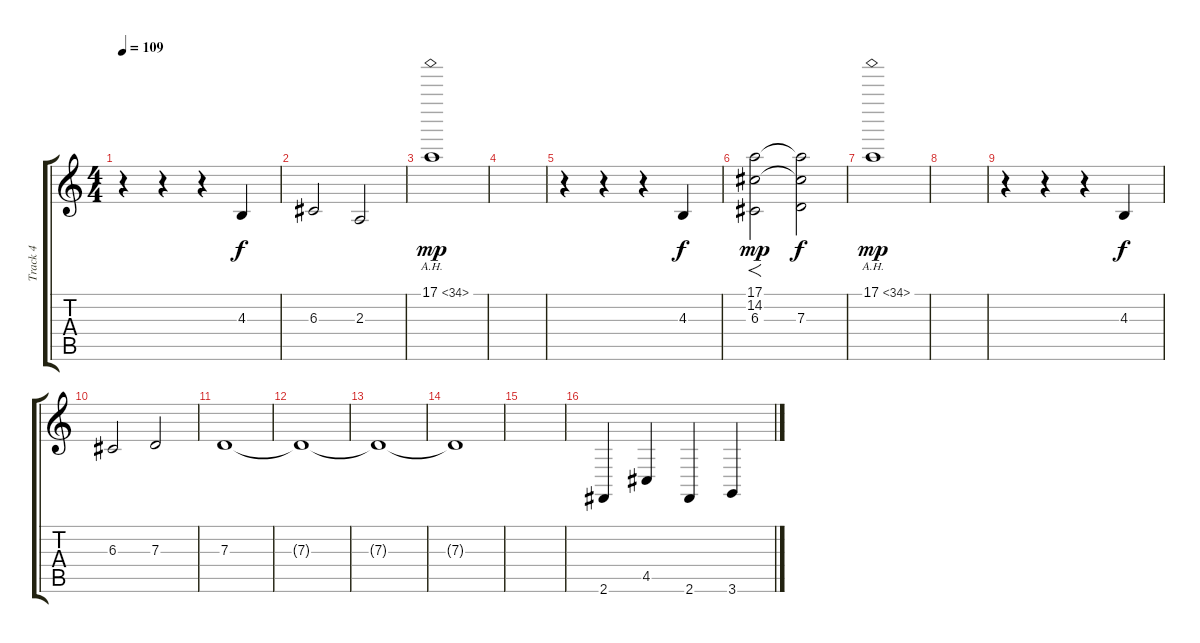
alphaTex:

\track ("Track 4" "Track 4") {instrument stringensemble2}
\staff {score tabs}
\tuning (E4 B3 G3 D3 A2 E2) {hide}
\ts (4 4)
\tempo 109
\clef g2
\ks c
r.4{dy f} r.4 r.4 4.3.4 |
6.3.2 2.3.2 |
17.1{ah 17}.1{dy mp} |
|
r.4 r.4 r.4 4.3.4{dy f} |
(17.1 14.2 6.3).2{f dy mp} (17.1{t} 14.2{t} 7.3).2{dy f} |
17.1{ah 17}.1{dy mp} |
|
r.4 r.4 r.4 4.3.4{dy f} |
6.3.2 7.3.2 |
7.3.1 |
7.3{t}.1 |
7.3{t}.1 |
7.3{t}.1 |
|
2.6.4 4.5.4 2.6.4 3.6.4
